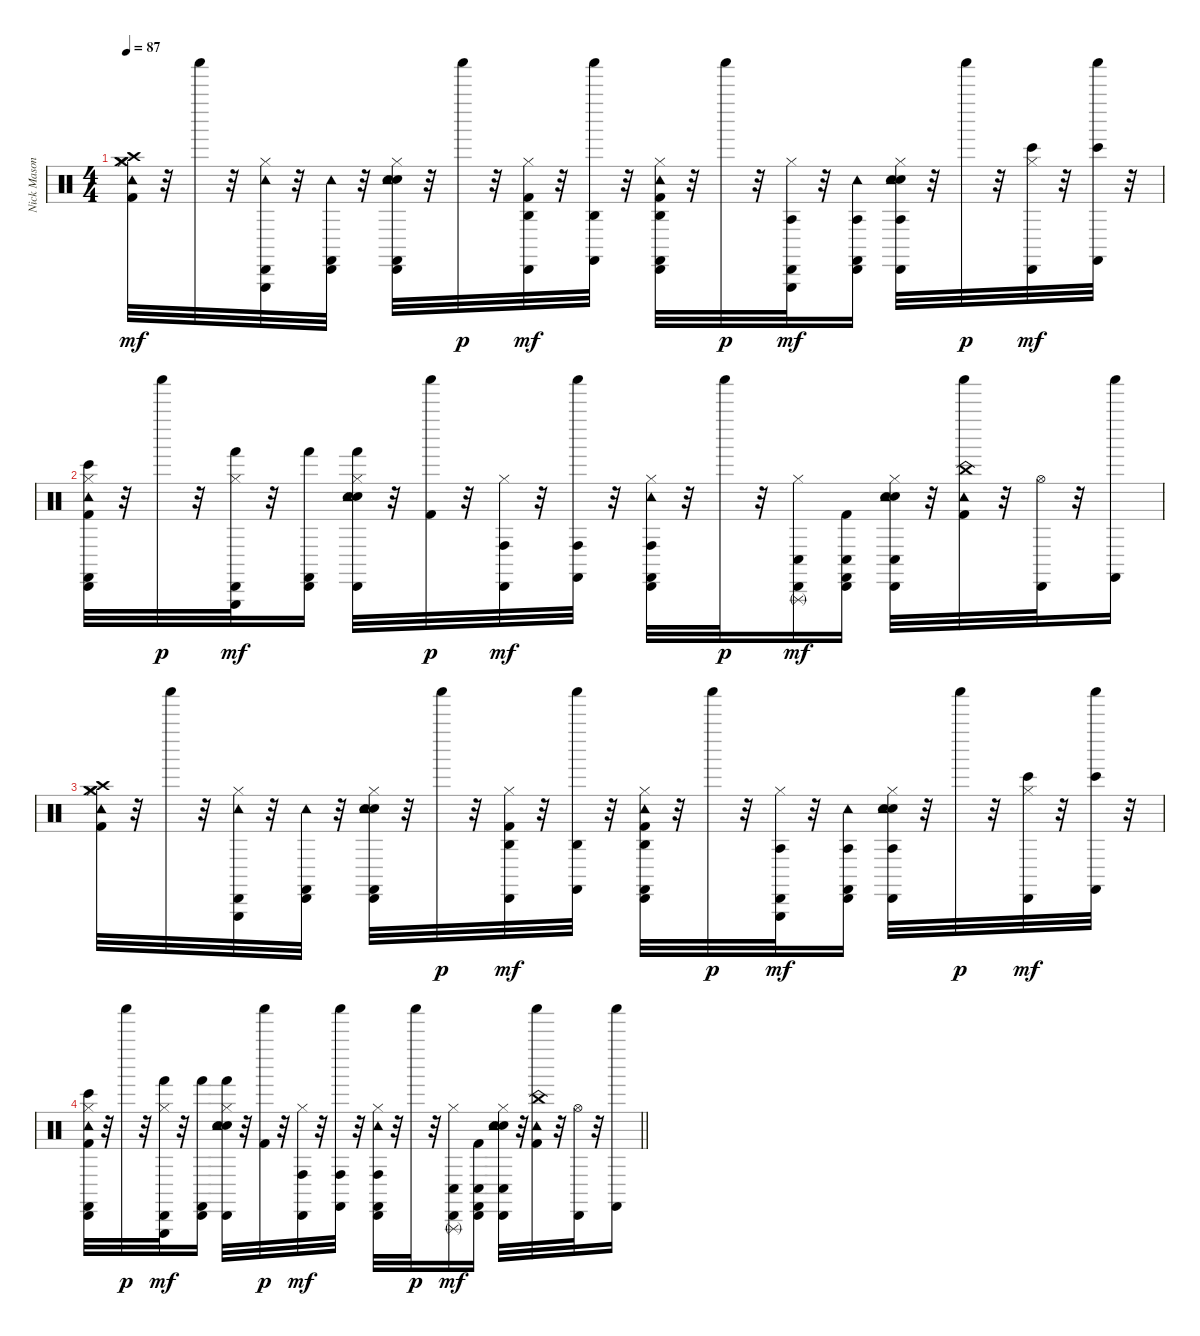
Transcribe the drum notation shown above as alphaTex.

\track ("Nick Mason (Drums)" "Nick Mason") {instrument percussion}
\staff {score}
\articulation defaults
\ts (4 4)
\tempo 87
\clef neutral
\ks c
("Hi-Hat (closed)" "Kick (hit) 2" "Tambourine (hit)" "Crash high (hit)" "Crash medium (hit)" "Hi-Hat (closed)").32{dy mf} r.32 "Shaker (hit)".32 r.32 ("Hi-Hat (closed)" "Tambourine (hit)" "Cabasa (hit)" "Triangle (hit)").32 r.32 ("Tambourine (hit)" "Cabasa (hit)" "Castanets (hit)").32 r.32 ("Electric Snare (hit)" "Hi-Hat (closed)" "Snare (hit) 2" "Tambourine (hit)" "Cabasa (hit)" "Castanets (hit)").32 r.32 "Shaker (hit)".32{dy p} r.32 ("Hi-Hat (closed)" "Kick (hit) 2" "Agogo high (hit)" "Cabasa (hit)").32{dy mf} r.32 ("Agogo high (hit)" "Shaker (hit)" "Castanets (hit)").32 r.32 ("Hi-Hat (closed)" "Kick (hit) 2" "Agogo high (hit)" "Cabasa (hit)" "Tambourine (hit)" "Castanets (hit)").32 r.32 "Shaker (hit)".32{dy p} r.32 ("Hi-Hat (closed)" "Agogo tow (hit)" "Cabasa (hit)" "Triangle (hit)").32{dy mf} r.32 ("Agogo tow (hit)" "Cabasa (hit)" "Tambourine (hit)" "Castanets (hit)").16 ("Electric Snare (hit)" "Hi-Hat (closed)" "Snare (hit) 2" "Agogo tow (hit)" "Tambourine (hit)" "Cabasa (hit)").32 r.32 "Shaker (hit)".32{dy p} r.32 ("Hi-Hat (closed)" "Bongo High (hit)" "Cabasa (hit)").32{dy mf} r.32 ("Bongo High (hit)" "Shaker (hit)" "Castanets (hit)").32 r.32 |
("Hi-Hat (closed)" "Kick (hit) 2" "Bongo High (hit)" "Cabasa (hit)" "Tambourine (hit)" "Castanets (hit)").32 r.32 "Shaker (hit)".32{dy p} r.32 ("Hi-Hat (closed)" "Hand (hit)" "Cabasa (hit)" "Triangle (hit)").32{dy mf} r.32 ("Hand (hit)" "Cabasa (hit)" "Castanets (hit)").16 ("Electric Snare (hit)" "Hi-Hat (closed)" "Snare (hit) 2" "Hand (hit)" "Cabasa (hit)" "Tambourine (hit)").32 r.32 ("Kick (hit) 2" "Shaker (hit)").32{dy p} r.32 ("Hi-Hat (closed)" "Conga high (hit)" "Cabasa (hit)").32{dy mf} r.32 ("Conga high (hit)" "Shaker (hit)" "Castanets (hit)").32 r.32 ("Hi-Hat (closed)" "Conga high (hit)" "Cabasa (hit)" "Tambourine (hit)" "Castanets (hit)").32 r.32 "Shaker (hit)".32{dy p} r.32 ("Hi-Hat (closed)" "Conga low (hit)" "Cabasa (hit)" "Triangle (rnute)").16{dy mf} ("Kick (hit) 2" "Conga low (hit)" "Cabasa (hit)" "Castanets (hit)").16 ("Electric Snare (hit)" "Hi-Hat (closed)" "Snare (hit) 2" "Conga low (hit)" "Cabasa (hit)" "Tambourine (hit)").32 r.32 ("Kick (hit) 2" "Tambourine (hit)" "Shaker (hit)" "China (hit)").32 r.32 ("Hi-Hat (open)" "Cabasa (hit)").32 r.32 ("Shaker (hit)" "Castanets (hit)").16 |
("Hi-Hat (closed)" "Kick (hit) 2" "Tambourine (hit)" "Crash high (hit)" "Crash medium (hit)" "Hi-Hat (closed)").32 r.32 "Shaker (hit)".32 r.32 ("Hi-Hat (closed)" "Tambourine (hit)" "Cabasa (hit)" "Triangle (hit)").32 r.32 ("Tambourine (hit)" "Cabasa (hit)" "Castanets (hit)").32 r.32 ("Electric Snare (hit)" "Hi-Hat (closed)" "Snare (hit) 2" "Tambourine (hit)" "Cabasa (hit)" "Castanets (hit)").32 r.32 "Shaker (hit)".32{dy p} r.32 ("Hi-Hat (closed)" "Kick (hit) 2" "Agogo high (hit)" "Cabasa (hit)").32{dy mf} r.32 ("Agogo high (hit)" "Shaker (hit)" "Castanets (hit)").32 r.32 ("Hi-Hat (closed)" "Kick (hit) 2" "Agogo high (hit)" "Cabasa (hit)" "Tambourine (hit)" "Castanets (hit)").32 r.32 "Shaker (hit)".32{dy p} r.32 ("Hi-Hat (closed)" "Agogo tow (hit)" "Cabasa (hit)" "Triangle (hit)").32{dy mf} r.32 ("Agogo tow (hit)" "Cabasa (hit)" "Tambourine (hit)" "Castanets (hit)").16 ("Electric Snare (hit)" "Hi-Hat (closed)" "Snare (hit) 2" "Agogo tow (hit)" "Tambourine (hit)" "Cabasa (hit)").32 r.32 "Shaker (hit)".32{dy p} r.32 ("Hi-Hat (closed)" "Bongo High (hit)" "Cabasa (hit)").32{dy mf} r.32 ("Bongo High (hit)" "Shaker (hit)" "Castanets (hit)").32 r.32 |
\barLineRight lightlight
("Hi-Hat (closed)" "Kick (hit) 2" "Bongo High (hit)" "Cabasa (hit)" "Tambourine (hit)" "Castanets (hit)").32 r.32 "Shaker (hit)".32{dy p} r.32 ("Hi-Hat (closed)" "Hand (hit)" "Cabasa (hit)" "Triangle (hit)").32{dy mf} r.32 ("Hand (hit)" "Cabasa (hit)" "Castanets (hit)").16 ("Electric Snare (hit)" "Hi-Hat (closed)" "Snare (hit) 2" "Hand (hit)" "Cabasa (hit)" "Tambourine (hit)").32 r.32 ("Kick (hit) 2" "Shaker (hit)").32{dy p} r.32 ("Hi-Hat (closed)" "Conga high (hit)" "Cabasa (hit)").32{dy mf} r.32 ("Conga high (hit)" "Shaker (hit)" "Castanets (hit)").32 r.32 ("Hi-Hat (closed)" "Conga high (hit)" "Cabasa (hit)" "Tambourine (hit)" "Castanets (hit)").32 r.32 "Shaker (hit)".32{dy p} r.32 ("Hi-Hat (closed)" "Conga low (hit)" "Cabasa (hit)" "Triangle (rnute)").16{dy mf} ("Kick (hit) 2" "Conga low (hit)" "Cabasa (hit)" "Castanets (hit)").16 ("Electric Snare (hit)" "Hi-Hat (closed)" "Snare (hit) 2" "Conga low (hit)" "Cabasa (hit)" "Tambourine (hit)").32 r.32 ("Kick (hit) 2" "Tambourine (hit)" "Shaker (hit)" "China (hit)").32 r.32 ("Hi-Hat (open)" "Cabasa (hit)").32 r.32 ("Shaker (hit)" "Castanets (hit)").16
